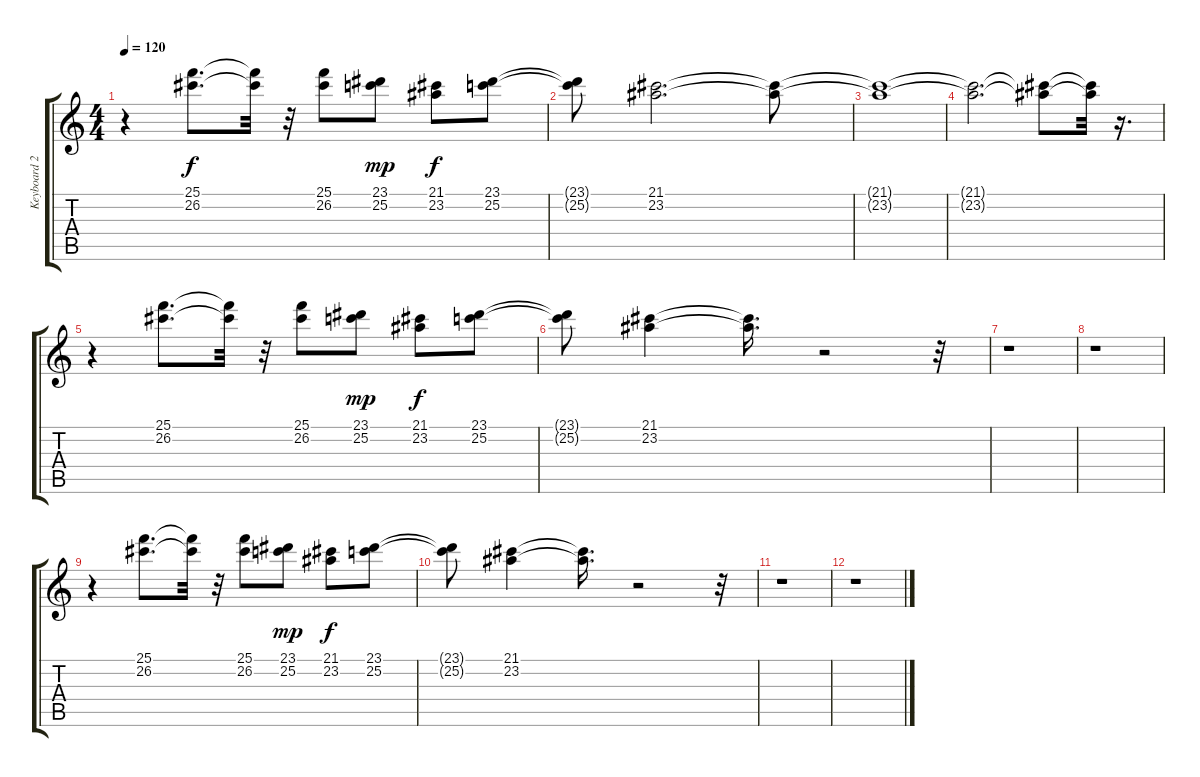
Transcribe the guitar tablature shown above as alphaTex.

\track ("Keyboard 2" "Keyboard 2") {instrument stringensemble2}
\staff {score tabs}
\tuning (E4 B3 G3 D3 A2 E2) {hide}
\ts (4 4)
\tempo 120
\clef g2
\ks c
r.4{dy f} (25.1 26.2).8{d} (25.1{t} 26.2{t}).32 r.32 (25.1 26.2).8 (23.1 25.2).8{dy mp} (21.1 23.2).8{dy f} (23.1 25.2).8 |
(23.1{t} 25.2{t}).8 (21.1 23.2).2{d} (21.1{t} 23.2{t}).8 |
(21.1{t} 23.2{t}).1 |
(21.1{t} 23.2{t}).2{d} (21.1{t} 23.2{t}).8 (21.1{t} 23.2{t}).32 r.16{d} |
r.4 (25.1 26.2).8{d} (25.1{t} 26.2{t}).32 r.32 (25.1 26.2).8 (23.1 25.2).8{dy mp} (21.1 23.2).8{dy f} (23.1 25.2).8 |
(23.1{t} 25.2{t}).8 (21.1 23.2).4 (21.1{t} 23.2{t}).16{d} r.2 r.32 |
r.1 |
r.1 |
r.4 (25.1 26.2).8{d} (25.1{t} 26.2{t}).32 r.32 (25.1 26.2).8 (23.1 25.2).8{dy mp} (21.1 23.2).8{dy f} (23.1 25.2).8 |
(23.1{t} 25.2{t}).8 (21.1 23.2).4 (21.1{t} 23.2{t}).16{d} r.2 r.32 |
r.1 |
r.1
